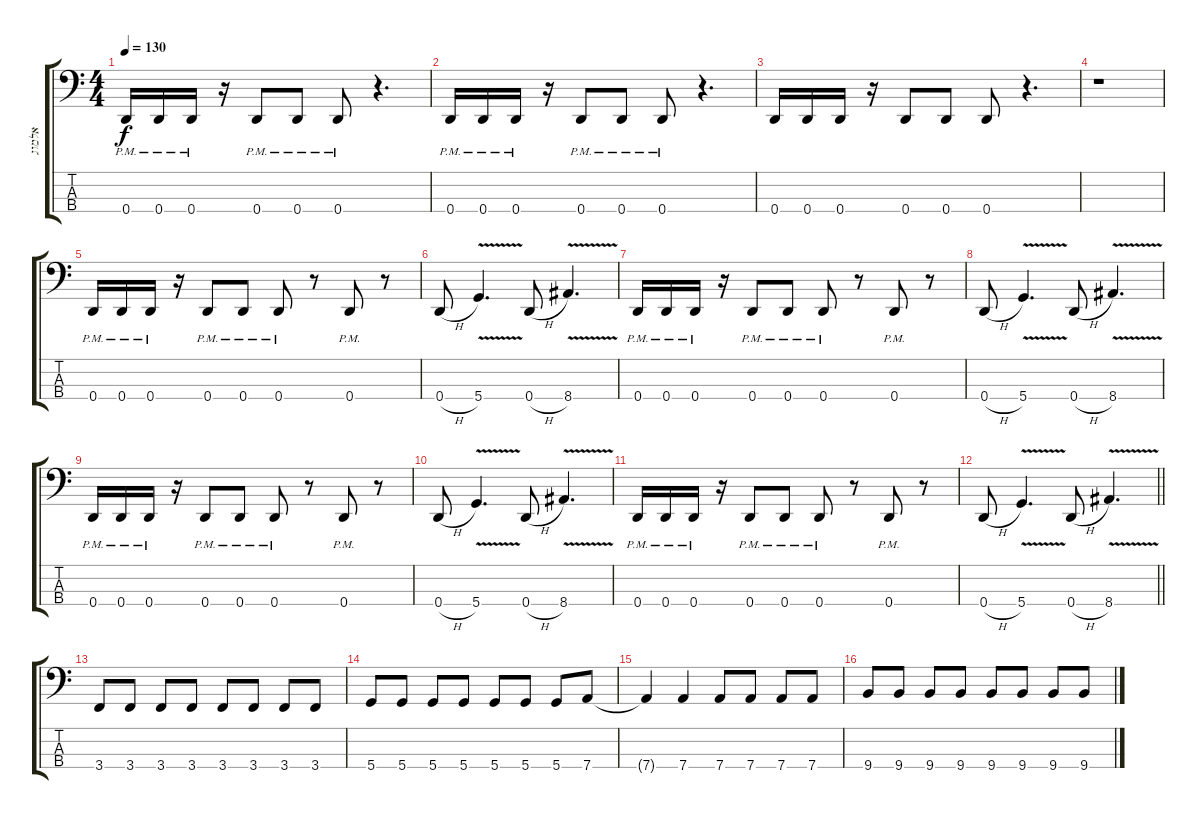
\track ("אלמוג" "אלמוג") {instrument electricbasspick}
\staff {score tabs}
\tuning (G2 D2 A1 D1) {hide}
\ts (4 4)
\tempo 130
\clef f4
\ks c
0.4{pm}.16{dy f} 0.4{pm}.16 0.4{pm}.16 r.16 0.4{pm}.8 0.4{pm}.8 0.4{pm}.8 r.4{d} |
0.4{pm}.16 0.4{pm}.16 0.4{pm}.16 r.16 0.4{pm}.8 0.4{pm}.8 0.4{pm}.8 r.4{d} |
0.4.16 0.4.16 0.4.16 r.16 0.4.8 0.4.8 0.4.8 r.4{d} |
r.1 |
0.4{pm}.16 0.4{pm}.16 0.4{pm}.16 r.16 0.4{pm}.8 0.4{pm}.8 0.4{pm}.8 r.8 0.4{pm}.8 r.8 |
0.4{h}.8 5.4{v}.4{d} 0.4{h}.8 8.4{v}.4{d} |
0.4{pm}.16 0.4{pm}.16 0.4{pm}.16 r.16 0.4{pm}.8 0.4{pm}.8 0.4{pm}.8 r.8 0.4{pm}.8 r.8 |
0.4{h}.8 5.4{v}.4{d} 0.4{h}.8 8.4{v}.4{d} |
0.4{pm}.16 0.4{pm}.16 0.4{pm}.16 r.16 0.4{pm}.8 0.4{pm}.8 0.4{pm}.8 r.8 0.4{pm}.8 r.8 |
0.4{h}.8 5.4{v}.4{d} 0.4{h}.8 8.4{v}.4{d} |
0.4{pm}.16 0.4{pm}.16 0.4{pm}.16 r.16 0.4{pm}.8 0.4{pm}.8 0.4{pm}.8 r.8 0.4{pm}.8 r.8 |
\barLineRight lightlight
0.4{h}.8 5.4{v}.4{d} 0.4{h}.8 8.4{v}.4{d} |
3.4.8 3.4.8 3.4.8 3.4.8 3.4.8 3.4.8 3.4.8 3.4.8 |
5.4.8 5.4.8 5.4.8 5.4.8 5.4.8 5.4.8 5.4.8 7.4.8 |
7.4{t}.4 7.4.4 7.4.8 7.4.8 7.4.8 7.4.8 |
9.4.8 9.4.8 9.4.8 9.4.8 9.4.8 9.4.8 9.4.8 9.4.8
